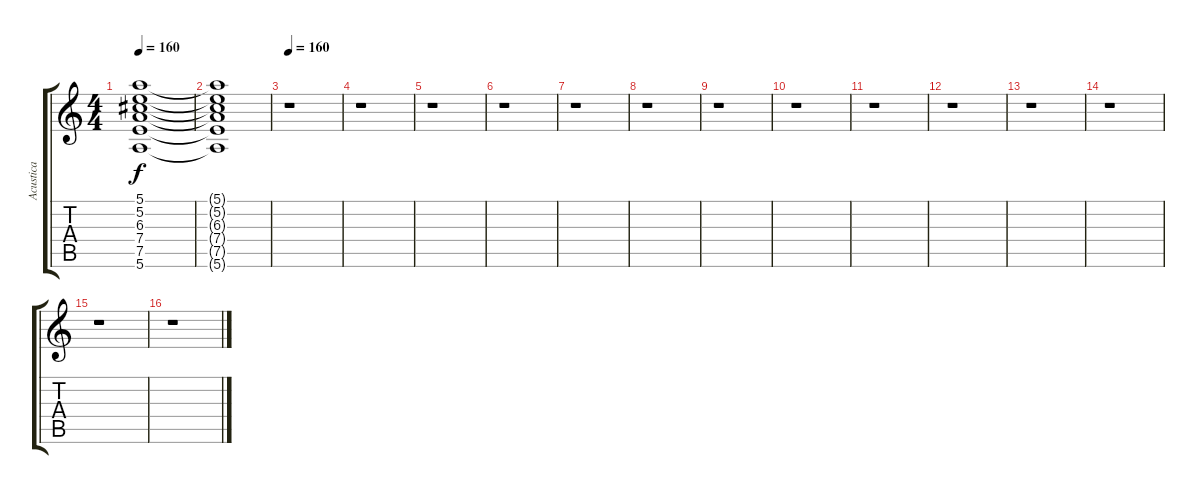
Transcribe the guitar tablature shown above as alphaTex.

\track ("Acustica" "Acustica") {instrument acousticguitarsteel}
\staff {score tabs}
\tuning (E4 B3 G3 D3 A2 E2) {hide}
\ts (4 4)
\tempo 160
\clef g2
\ks c
(5.1{t} 5.2{t} 6.3{t} 7.4{t} 7.5{t} 5.6{t}).1{dy f} |
(5.1{t} 5.2{t} 6.3{t} 7.4{t} 7.5{t} 5.6{t}).1 |
\tempo 160
r.1 |
r.1 |
r.1 |
r.1 |
r.1 |
r.1 |
r.1 |
r.1 |
r.1 |
r.1 |
r.1 |
r.1 |
r.1 |
r.1
